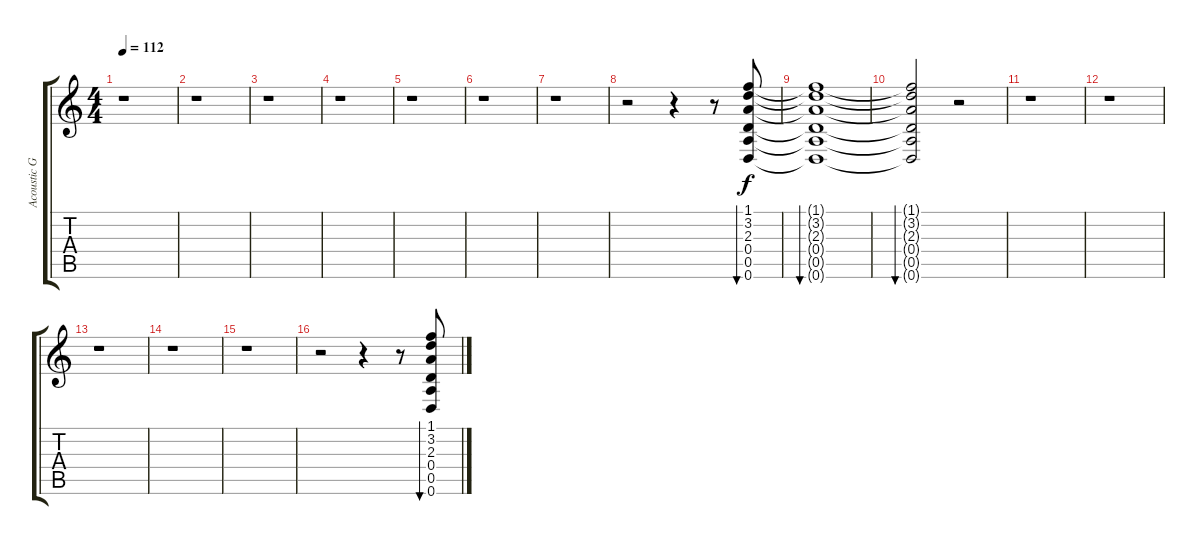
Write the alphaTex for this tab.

\track ("Acoustic Guitar 2" "Acoustic G") {instrument acousticguitarsteel}
\staff {score tabs}
\tuning (E4 B3 G3 D3 A2 D2) {hide}
\ts (4 4)
\tempo 112
\clef g2
\ks c
r.1{dy f instrument acousticguitarsteel} |
r.1 |
r.1 |
r.1 |
r.1 |
r.1 |
r.1 |
r.2 r.4 r.8 (1.1 3.2 2.3 0.4 0.5 0.6).8{bu 480} |
(1.1{t} 3.2{t} 2.3{t} 0.4{t} 0.5{t} 0.6{t}).1{bu 480} |
(1.1{t} 3.2{t} 2.3{t} 0.4{t} 0.5{t} 0.6{t}).2{bu 240} r.2 |
r.1 |
r.1 |
r.1 |
r.1 |
r.1 |
r.2 r.4 r.8 (1.1 3.2 2.3 0.4 0.5 0.6).8{bu 480}
